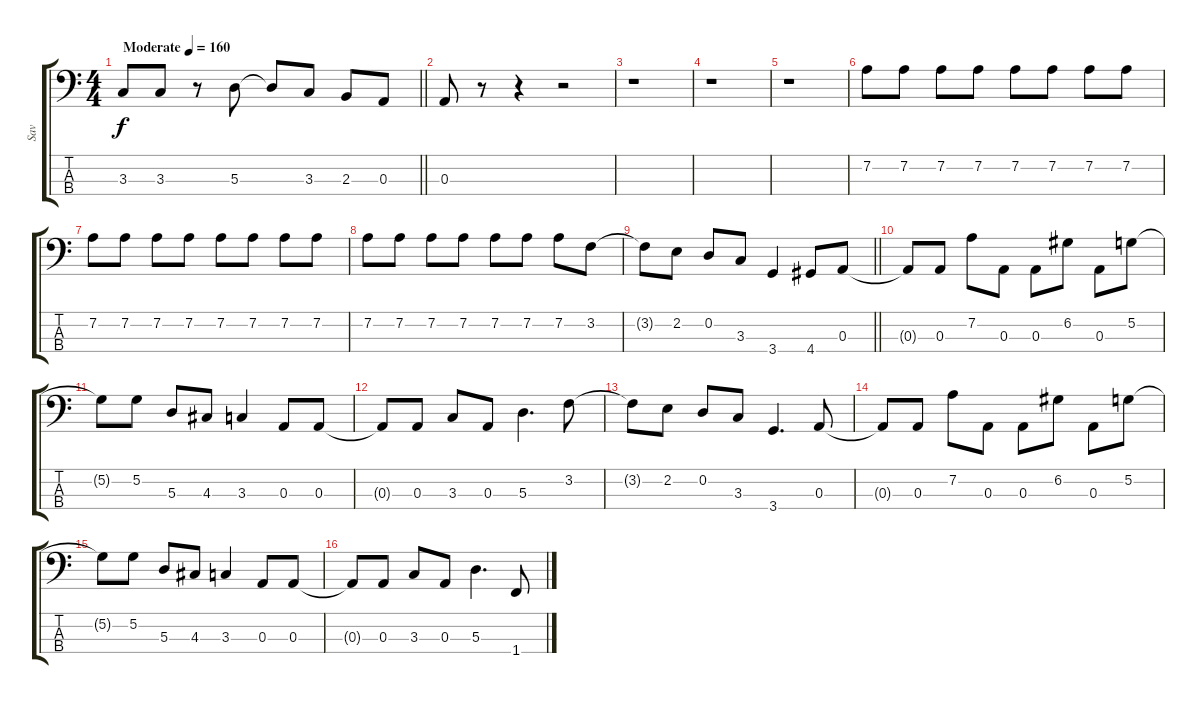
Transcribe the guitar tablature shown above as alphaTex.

\track ("Sav" "Sav") {instrument electricbassfinger}
\staff {score tabs}
\tuning (G2 D2 A1 E1) {hide}
\ts (4 4)
\tempo (160 "Moderate")
\clef f4
\barLineRight lightlight
\ks c
3.3.8{dy f instrument electricbassfinger} 3.3.8 r.8 5.3.8 5.3{t}.8 3.3.8 2.3.8 0.3.8 |
0.3.8 r.8 r.4 r.2 |
r.1 |
r.1 |
r.1 |
7.2.8 7.2.8 7.2.8 7.2.8 7.2.8 7.2.8 7.2.8 7.2.8 |
7.2.8 7.2.8 7.2.8 7.2.8 7.2.8 7.2.8 7.2.8 7.2.8 |
7.2.8 7.2.8 7.2.8 7.2.8 7.2.8 7.2.8 7.2.8 3.2.8 |
\barLineRight lightlight
3.2{t}.8 2.2.8 0.2.8 3.3.8 3.4.4 4.4.8 0.3.8 |
0.3{t}.8 0.3.8 7.2.8 0.3.8 0.3.8 6.2.8 0.3.8 5.2.8 |
5.2{t}.8 5.2.8 5.3.8 4.3.8 3.3.4 0.3.8 0.3.8 |
0.3{t}.8 0.3.8 3.3.8 0.3.8 5.3.4{d} 3.2.8 |
3.2{t}.8 2.2.8 0.2.8 3.3.8 3.4.4{d} 0.3.8 |
0.3{t}.8 0.3.8 7.2.8 0.3.8 0.3.8 6.2.8 0.3.8 5.2.8 |
5.2{t}.8 5.2.8 5.3.8 4.3.8 3.3.4 0.3.8 0.3.8 |
0.3{t}.8 0.3.8 3.3.8 0.3.8 5.3.4{d} 1.4.8
